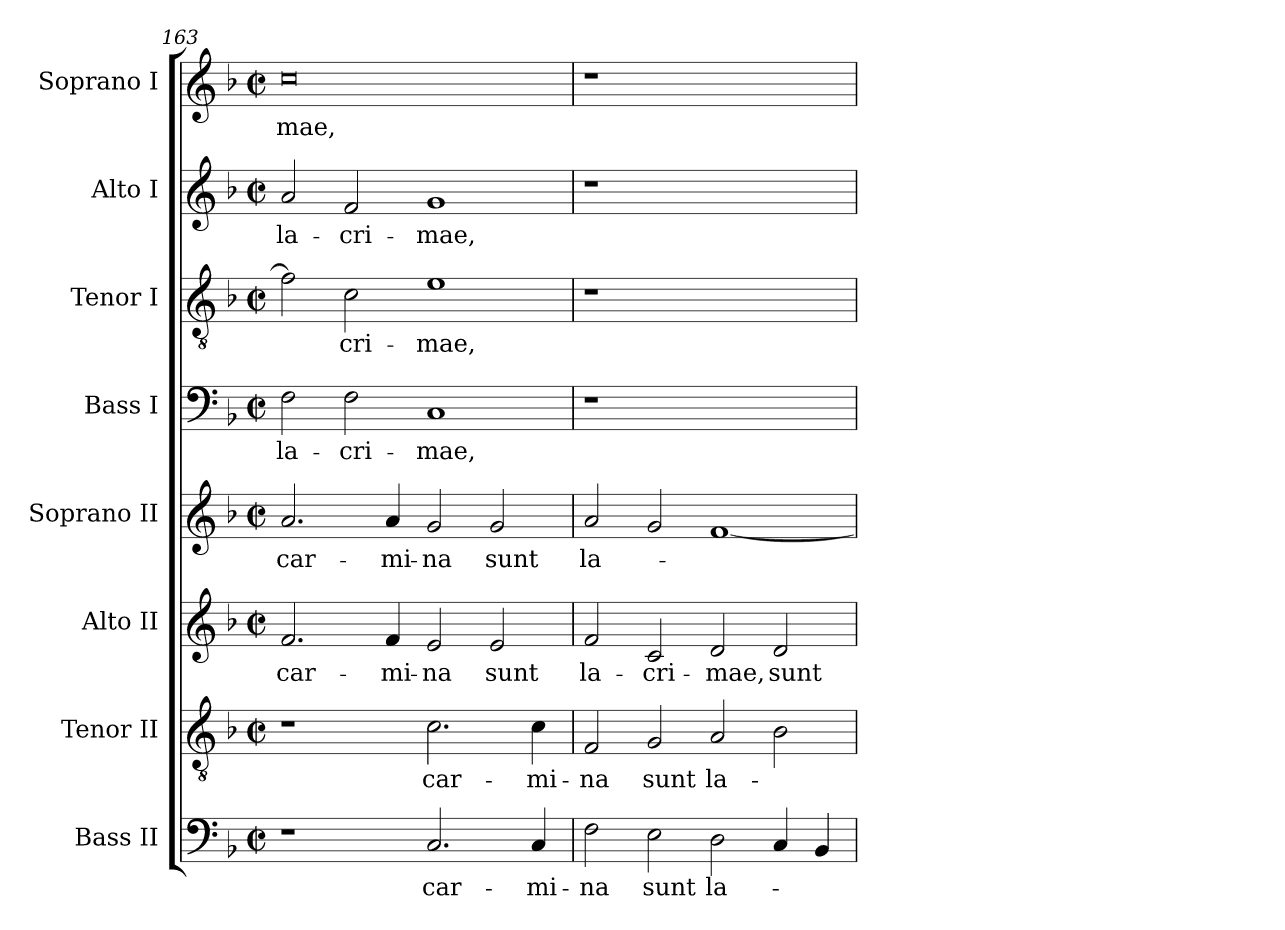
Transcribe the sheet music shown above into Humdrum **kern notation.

**kern	**text	**kern	**text	**kern	**text	**kern	**text	**kern	**text	**kern	**text	**kern	**text	**kern	**text
*part8	*part8	*part7	*part7	*part6	*part6	*part5	*part5	*part4	*part4	*part3	*part3	*part2	*part2	*part1	*part1
*staff8	*staff8	*staff7	*staff7	*staff6	*staff6	*staff5	*staff5	*staff4	*staff4	*staff3	*staff3	*staff2	*staff2	*staff1	*staff1
*I"Bass II	*	*I"Tenor II	*	*I"Alto II	*	*I"Soprano II	*	*I"Bass I	*	*I"Tenor I	*	*I"Alto I	*	*I"Soprano I	*
*I'B. II	*	*I'T. II	*	*I'A. II	*	*	*	*I'B. I	*	*I'T. I	*	*I'A. I	*	*	*
*clefF4	*	*clefGv2	*	*clefG2	*	*clefG2	*	*clefF4	*	*clefGv2	*	*clefG2	*	*clefG2	*
*	*	*ITrd7c12	*	*	*	*	*	*	*	*ITrd7c12	*	*	*	*	*
*k[b-]	*	*k[b-]	*	*k[b-]	*	*k[b-]	*	*k[b-]	*	*k[b-]	*	*k[b-]	*	*k[b-]	*
*F:	*	*F:	*	*F:	*	*F:	*	*F:	*	*F:	*	*F:	*	*F:	*
*M2/2	*	*M2/2	*	*M2/2	*	*M2/2	*	*M2/2	*	*M2/2	*	*M2/2	*	*M2/2	*
*met(c|)	*	*met(c|)	*	*met(c|)	*	*met(c|)	*	*met(c|)	*	*met(c|)	*	*met(c|)	*	*met(c|)	*
=163	=163	=163	=163	=163	=163	=163	=163	=163	=163	=163	=163	=163	=163	=163	=163
!	!	!	!	!	!LO:LY:b:color=#000000	!	!	!	!	!	!	!	!	!	!
!	!	!	!	!	!	!	!LO:LY:b:color=#000000	!	!	!	!	!	!	!	!
!	!	!	!	!	!	!	!	!	!LO:LY:b:color=#000000	!	!	!	!	!	!
!	!	!	!	!	!	!	!	!	!	!	!	!	!LO:LY:b:color=#000000	!	!
!	!	!	!	!	!	!	!	!	!	!	!	!	!	!	!LO:LY:b:color=#000000
1r	.	1r	.	2.fi/	car-	2.ai/	car-	2Fi\	la-	2Fi\]	.	2ai/	la-	0cci	-mae,
!	!	!	!	!	!	!	!	!	!LO:LY:b:color=#000000	!	!	!	!	!	!
!	!	!	!	!	!	!	!	!	!	!	!LO:LY:b:color=#000000	!	!	!	!
!	!	!	!	!	!	!	!	!	!	!	!	!	!LO:LY:b:color=#000000	!	!
.	.	.	.	.	.	.	.	2Fi\	-cri-	2Ci\	-cri-	2fi/	-cri-	.	.
!	!	!	!	!	!LO:LY:b:color=#000000	!	!	!	!	!	!	!	!	!	!
!	!	!	!	!	!	!	!LO:LY:b:color=#000000	!	!	!	!	!	!	!	!
.	.	.	.	4fi/	-mi-	4ai/	-mi-	.	.	.	.	.	.	.	.
!	!LO:LY:b:color=#000000	!	!	!	!	!	!	!	!	!	!	!	!	!	!
!	!	!	!LO:LY:b:color=#000000	!	!	!	!	!	!	!	!	!	!	!	!
!	!	!	!	!	!LO:LY:b:color=#000000	!	!	!	!	!	!	!	!	!	!
!	!	!	!	!	!	!	!LO:LY:b:color=#000000	!	!	!	!	!	!	!	!
!	!	!	!	!	!	!	!	!	!LO:LY:b:color=#000000	!	!	!	!	!	!
!	!	!	!	!	!	!	!	!	!	!	!LO:LY:b:color=#000000	!	!	!	!
!	!	!	!	!	!	!	!	!	!	!	!	!	!LO:LY:b:color=#000000	!	!
2.Ci/	car-	2.Ci\	car-	2ei/	-na	2gi/	-na	1Ci	-mae,	1Ei	-mae,	1gi	-mae,	.	.
!	!	!	!	!	!LO:LY:b:color=#000000	!	!	!	!	!	!	!	!	!	!
!	!	!	!	!	!	!	!LO:LY:b:color=#000000	!	!	!	!	!	!	!	!
.	.	.	.	2ei/	sunt	2gi/	sunt	.	.	.	.	.	.	.	.
!	!LO:LY:b:color=#000000	!	!	!	!	!	!	!	!	!	!	!	!	!	!
!	!	!	!LO:LY:b:color=#000000	!	!	!	!	!	!	!	!	!	!	!	!
4Ci/	-mi-	4Ci\	-mi-	.	.	.	.	.	.	.	.	.	.	.	.
=164	=164	=164	=164	=164	=164	=164	=164	=164	=164	=164	=164	=164	=164	=164	=164
!	!LO:LY:b:color=#000000	!	!	!	!	!	!	!	!	!	!	!	!	!	!
!	!	!	!LO:LY:b:color=#000000	!	!	!	!	!	!	!	!	!	!	!	!
!	!	!	!	!	!LO:LY:b:color=#000000	!	!	!	!	!	!	!	!	!	!
!	!	!	!	!	!	!	!LO:LY:b:color=#000000	!LO:N:vis=1	!	!LO:N:vis=1	!	!LO:N:vis=1	!	!LO:N:vis=1	!
2Fi\	-na	2FFi/	-na	2fi/	la-	2ai/	la-	1r	.	1r	.	1r	.	1r	.
!	!LO:LY:b:color=#000000	!	!	!	!	!	!	!	!	!	!	!	!	!	!
!	!	!	!LO:LY:b:color=#000000	!	!	!	!	!	!	!	!	!	!	!	!
!	!	!	!	!	!LO:LY:b:color=#000000	!	!	!	!	!	!	!	!	!	!
2Ei\	sunt	2GGi/	sunt	2ci/	-cri-	2gi/	.	.	.	.	.	.	.	.	.
!	!LO:LY:b:color=#000000	!	!	!	!	!	!	!	!	!	!	!	!	!	!
!	!	!	!LO:LY:b:color=#000000	!	!	!	!	!	!	!	!	!	!	!	!
!	!	!	!	!	!LO:LY:b:color=#000000	!	!	!	!	!	!	!	!	!	!
2Di\	la-	2AAi/	la-	2di/	-mae,	[<1fi	.	1ryy	.	1ryy	.	1ryy	.	1ryy	.
!	!	!	!	!	!LO:LY:b:color=#000000	!	!	!	!	!	!	!	!	!	!
4Ci/	.	2BB-i\	.	2di/	sunt	.	.	.	.	.	.	.	.	.	.
4BB-i/	.	.	.	.	.	.	.	.	.	.	.	.	.	.	.
=	=	=	=	=	=	=	=	=	=	=	=	=	=	=	=
*-	*-	*-	*-	*-	*-	*-	*-	*-	*-	*-	*-	*-	*-	*-	*-
